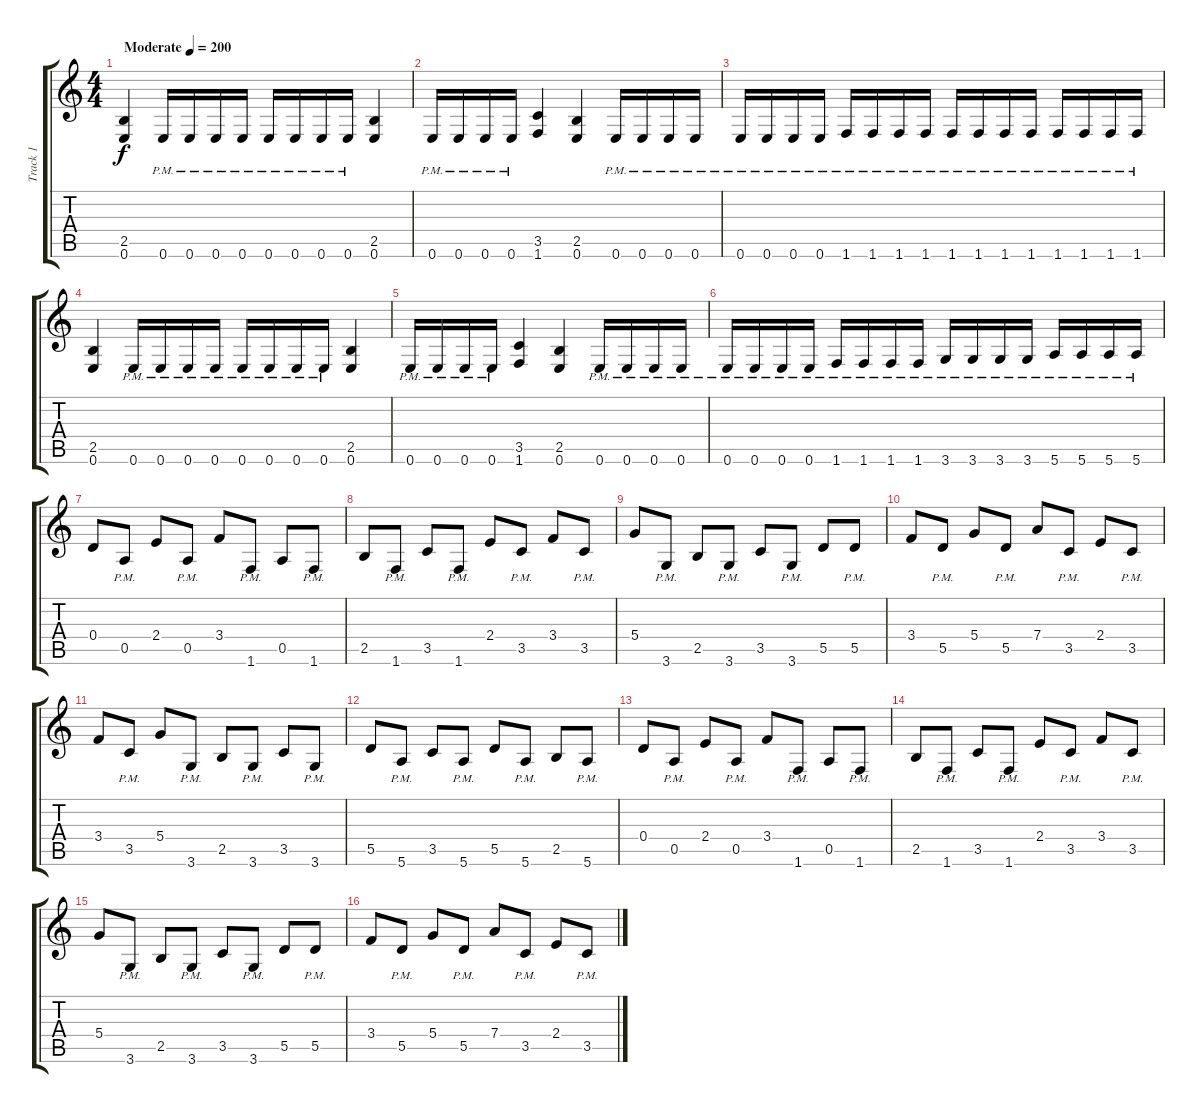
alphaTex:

\track ("Track 1" "Track 1") {instrument distortionguitar}
\staff {score tabs}
\tuning (E4 B3 G3 D3 A2 E2) {hide}
\ts (4 4)
\tempo (200 "Moderate")
\clef g2
\ks c
(2.5 0.6).4{dy f instrument distortionguitar} 0.6{pm}.16 0.6{pm}.16 0.6{pm}.16 0.6{pm}.16 0.6{pm}.16 0.6{pm}.16 0.6{pm}.16 0.6{pm}.16 (2.5 0.6).4 |
0.6{pm}.16 0.6{pm}.16 0.6{pm}.16 0.6{pm}.16 (3.5 1.6).4 (2.5 0.6).4 0.6{pm}.16 0.6{pm}.16 0.6{pm}.16 0.6{pm}.16 |
0.6{pm}.16 0.6{pm}.16 0.6{pm}.16 0.6{pm}.16 1.6{pm}.16 1.6{pm}.16 1.6{pm}.16 1.6{pm}.16 1.6{pm}.16 1.6{pm}.16 1.6{pm}.16 1.6{pm}.16 1.6{pm}.16 1.6{pm}.16 1.6{pm}.16 1.6{pm}.16 |
(2.5 0.6).4 0.6{pm}.16 0.6{pm}.16 0.6{pm}.16 0.6{pm}.16 0.6{pm}.16 0.6{pm}.16 0.6{pm}.16 0.6{pm}.16 (2.5 0.6).4 |
0.6{pm}.16 0.6{pm}.16 0.6{pm}.16 0.6{pm}.16 (3.5 1.6).4 (2.5 0.6).4 0.6{pm}.16 0.6{pm}.16 0.6{pm}.16 0.6{pm}.16 |
0.6{pm}.16 0.6{pm}.16 0.6{pm}.16 0.6{pm}.16 1.6{pm}.16 1.6{pm}.16 1.6{pm}.16 1.6{pm}.16 3.6{pm}.16 3.6{pm}.16 3.6{pm}.16 3.6{pm}.16 5.6{pm}.16 5.6{pm}.16 5.6{pm}.16 5.6{pm}.16 |
0.4.8 0.5{pm}.8 2.4.8 0.5{pm}.8 3.4.8 1.6{pm}.8 0.5.8 1.6{pm}.8 |
2.5.8 1.6{pm}.8 3.5.8 1.6{pm}.8 2.4.8 3.5{pm}.8 3.4.8 3.5{pm}.8 |
5.4.8 3.6{pm}.8 2.5.8 3.6{pm}.8 3.5.8 3.6{pm}.8 5.5.8 5.5{pm}.8 |
3.4.8 5.5{pm}.8 5.4.8 5.5{pm}.8 7.4.8 3.5{pm}.8 2.4.8 3.5{pm}.8 |
3.4.8 3.5{pm}.8 5.4.8 3.6{pm}.8 2.5.8 3.6{pm}.8 3.5.8 3.6{pm}.8 |
5.5.8 5.6{pm}.8 3.5.8 5.6{pm}.8 5.5.8 5.6{pm}.8 2.5.8 5.6{pm}.8 |
0.4.8 0.5{pm}.8 2.4.8 0.5{pm}.8 3.4.8 1.6{pm}.8 0.5.8 1.6{pm}.8 |
2.5.8 1.6{pm}.8 3.5.8 1.6{pm}.8 2.4.8 3.5{pm}.8 3.4.8 3.5{pm}.8 |
5.4.8 3.6{pm}.8 2.5.8 3.6{pm}.8 3.5.8 3.6{pm}.8 5.5.8 5.5{pm}.8 |
3.4.8 5.5{pm}.8 5.4.8 5.5{pm}.8 7.4.8 3.5{pm}.8 2.4.8 3.5{pm}.8
